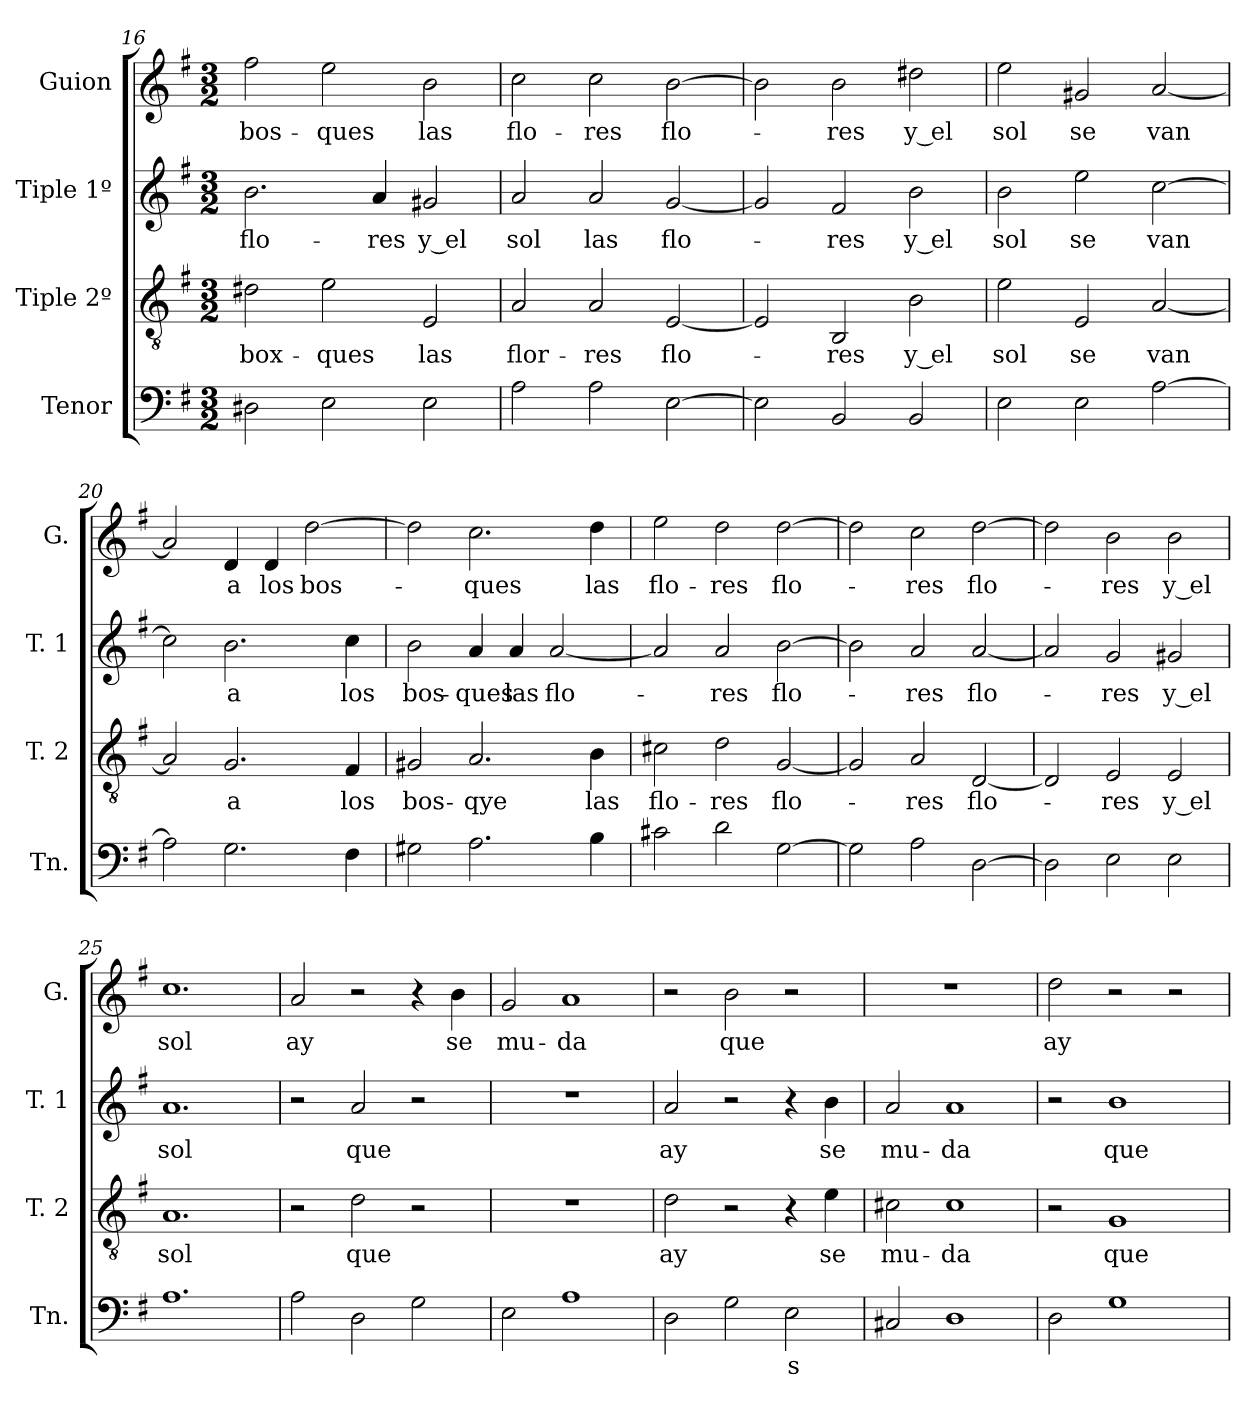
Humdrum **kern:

**kern	**text	**kern	**text	**kern	**text	**kern	**text
*part4	*part4	*part3	*part3	*part2	*part2	*part1	*part1
*staff4	*staff4	*staff3	*staff3	*staff2	*staff2	*staff1	*staff1
*I"Tenor	*	*I"Tiple 2º	*	*I"Tiple 1º	*	*I"Guion	*
*I'Tn.	*	*I'T. 2	*	*I'T. 1	*	*I'G.	*
*clefF4	*	*clefGv2	*	*clefG2	*	*clefG2	*
*k[f#]	*	*k[f#]	*	*k[f#]	*	*k[f#]	*
*M3/2	*	*M3/2	*	*M3/2	*	*M3/2	*
=16	=16	=16	=16	=16	=16	=16	=16
2D#X	.	2d#X	box-	2.b	flo-	2ff#	bos-
2E	.	2e	-ques	.	.	2ee	-ques
.	.	.	.	4a	-res	.	.
2E	.	2E	las	2g#X	y el	2b	las
=17	=17	=17	=17	=17	=17	=17	=17
2A	.	2A	flor-	2a	sol	2cc	flo-
2A	.	2A	-res	2a	las	2cc	-res
[2E	.	[2E	flo-	[2g	flo-	[2b	flo-
=18	=18	=18	=18	=18	=18	=18	=18
2E]	.	2E]	.	2g]	.	2b]	.
2BB	.	2BB	-res	2f#	-res	2b	-res
2BB	.	2B	y el	2b	y el	2dd#X	y el
=19	=19	=19	=19	=19	=19	=19	=19
2E	.	2e	sol	2b	sol	2ee	sol
2E	.	2E	se	2ee	se	2g#X	se
[2A	.	[2A	van	[2cc	van	[2a	van
=20	=20	=20	=20	=20	=20	=20	=20
2A]	.	2A]	.	2cc]	.	2a]	.
2.G	.	2.G	a	2.b	a	4d	a
.	.	.	.	.	.	4d	los
.	.	.	.	.	.	[2dd	bos-
4F#	.	4F#	los	4cc	los	.	.
=21	=21	=21	=21	=21	=21	=21	=21
2G#X	.	2G#X	bos-	2b	bos-	2dd]	.
2.A	.	2.A	-qye	4a	-ques	2.cc	-ques
.	.	.	.	4a	las	.	.
.	.	.	.	[2a	flo-	.	.
4B	.	4B	las	.	.	4dd	las
=22	=22	=22	=22	=22	=22	=22	=22
2c#X	.	2c#X	flo-	2a]	.	2ee	flo-
2d	.	2d	-res	2a	-res	2dd	-res
[2G	.	[2G	flo-	[2b	flo-	[2dd	flo-
=23	=23	=23	=23	=23	=23	=23	=23
2G]	.	2G]	.	2b]	.	2dd]	.
2A	.	2A	-res	2a	-res	2cc	-res
[2D	.	[2D	flo-	[2a	flo-	[2dd	flo-
=24	=24	=24	=24	=24	=24	=24	=24
2D]	.	2D]	.	2a]	.	2dd]	.
2E	.	2E	-res	2g	-res	2b	-res
2E	.	2E	y el	2g#X	y el	2b	y el
=25	=25	=25	=25	=25	=25	=25	=25
1.A	.	1.A	sol	1.a	sol	1.cc	sol
=26	=26	=26	=26	=26	=26	=26	=26
2A	.	2r	.	2r	.	2a	ay
2D	.	2d	que	2a	que	2r	.
2G	.	2r	.	2r	.	4r	.
.	.	.	.	.	.	4b	se
=27	=27	=27	=27	=27	=27	=27	=27
2E	.	1.r	.	1.r	.	2g	mu-
1A	.	.	.	.	.	1a	-da
=28	=28	=28	=28	=28	=28	=28	=28
2D	.	2d	ay	2a	ay	2r	.
2G	.	2r	.	2r	.	2b	que
2E	s	4r	.	4r	.	2r	.
.	.	4e	se	4b	se	.	.
=29	=29	=29	=29	=29	=29	=29	=29
2C#X	.	2c#X	mu-	2a	mu-	1.r	.
1D	.	1c#	-da	1a	-da	.	.
=30	=30	=30	=30	=30	=30	=30	=30
2D	.	2r	.	2r	.	2dd	ay
1G	.	1G	que	1b	que	2r	.
.	.	.	.	.	.	2r	.
=	=	=	=	=	=	=	=
*-	*-	*-	*-	*-	*-	*-	*-
